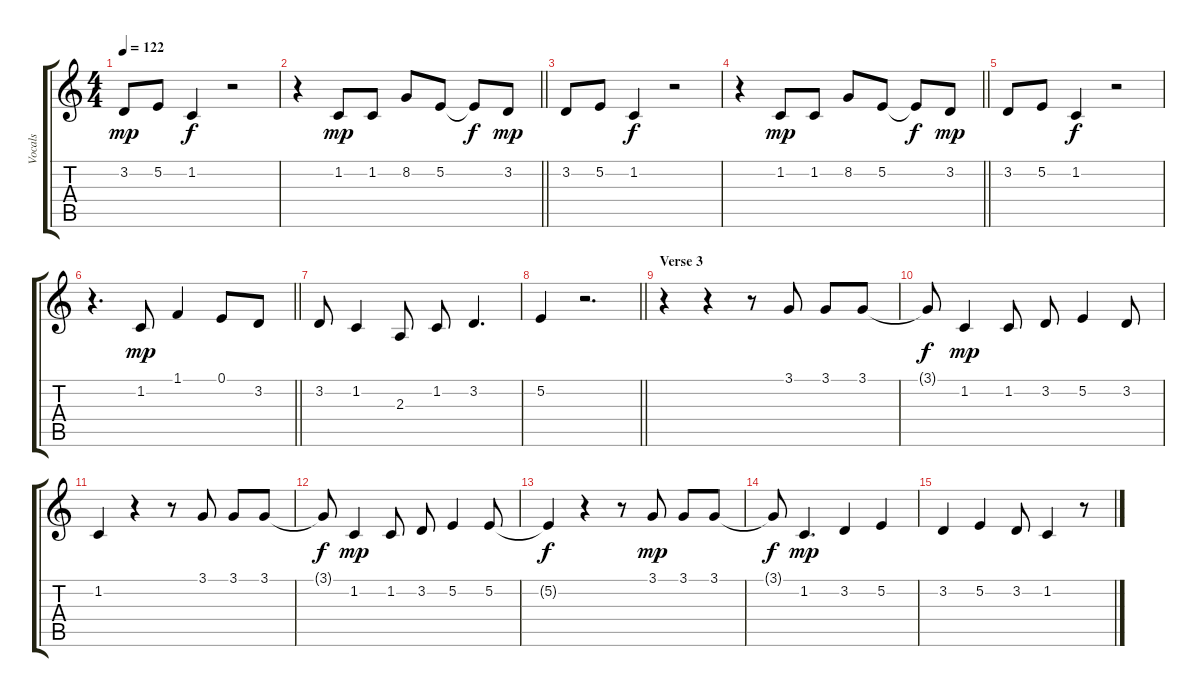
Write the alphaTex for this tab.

\track ("Vocals" "Vocals") {instrument oboe}
\staff {score tabs}
\tuning (E4 B3 G3 D3 A2 E2) {hide}
\ts (4 4)
\tempo 122
\clef g2
\ks c
3.2.8{dy mp} 5.2.8 1.2.4{dy f} r.2 |
\barLineRight lightlight
r.4 1.2.8{dy mp} 1.2.8 8.2.8 5.2.8 5.2{t}.8{dy f} 3.2.8{dy mp} |
3.2.8 5.2.8 1.2.4{dy f} r.2 |
\barLineRight lightlight
r.4 1.2.8{dy mp} 1.2.8 8.2.8 5.2.8 5.2{t}.8{dy f} 3.2.8{dy mp} |
3.2.8 5.2.8 1.2.4{dy f} r.2 |
\barLineRight lightlight
r.4{d} 1.2.8{dy mp} 1.1.4 0.1.8 3.2.8 |
3.2.8 1.2.4 2.3.8 1.2.8 3.2.4{d} |
\barLineRight lightlight
5.2.4 r.2{d} |
\section ("" "Verse 3")
r.4 r.4 r.8 3.1.8 3.1.8 3.1.8 |
3.1{t}.8{dy f} 1.2.4{dy mp} 1.2.8 3.2.8 5.2.4 3.2.8 |
1.2.4 r.4 r.8 3.1.8 3.1.8 3.1.8 |
3.1{t}.8{dy f} 1.2.4{dy mp} 1.2.8 3.2.8 5.2.4 5.2.8 |
5.2{t}.4{dy f} r.4 r.8 3.1.8{dy mp} 3.1.8 3.1.8 |
3.1{t}.8{dy f} 1.2.4{d dy mp} 3.2.4 5.2.4 |
3.2.4 5.2.4 3.2.8 1.2.4 r.8
